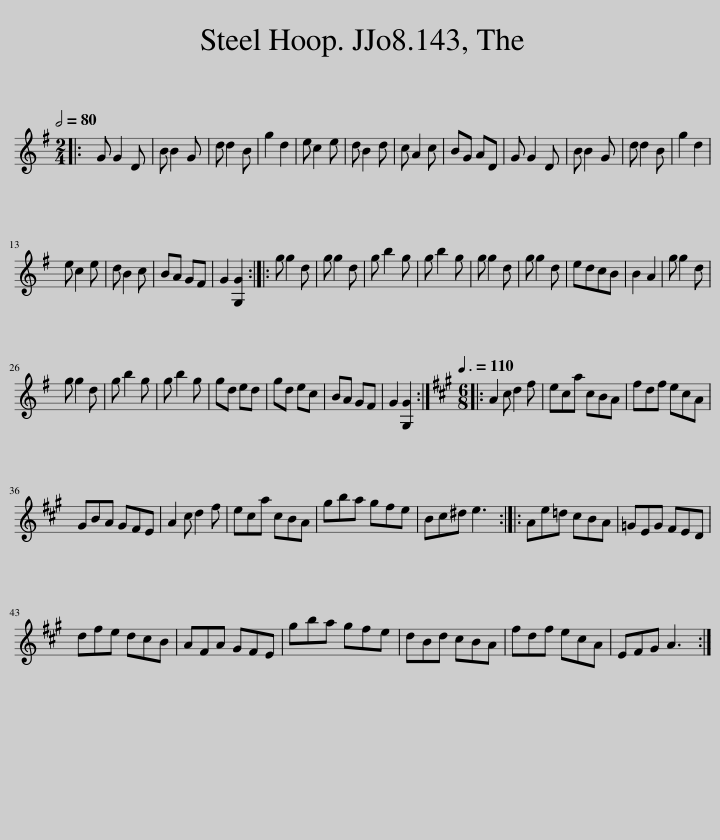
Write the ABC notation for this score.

X:1
L:1/8
Q:1/2=80
M:2/4
I:linebreak $
K:G
V:1 treble
V:1
|: G G2 D | B B2 G | d d2 B | g2 d2 | e c2 e | %5
 d B2 d | c A2 c | BG AD | G G2 D | B B2 G | %10
 d d2 B | g2 d2 |$ e c2 e | d B2 c | BA GF | %15
 G2 [G,G]2 :: g g2 d | g g2 d | g b2 g | g b2 g | %20
 g g2 d | g g2 d | edcB | B2 A2 | g g2 d |$ %25
 g g2 d | g b2 g | g b2 g | gd ed | gd ec | %30
 BA GF | G2 [G,G]2 ::[K:A][M:6/8][Q:3/8=110] A2 c d2 f | eca cBA | fdf ecA |$ %35
 GBA GFE | A2 c d2 f | eca cBA | gba gfe | Bc^d e3 :: %40
 Ae=d cBA | =GEG FED |$ dfe dcB | AFA GFE | gba gfe | %45
 dBd cBA | fdf ecA | EFG A3 :| %48
